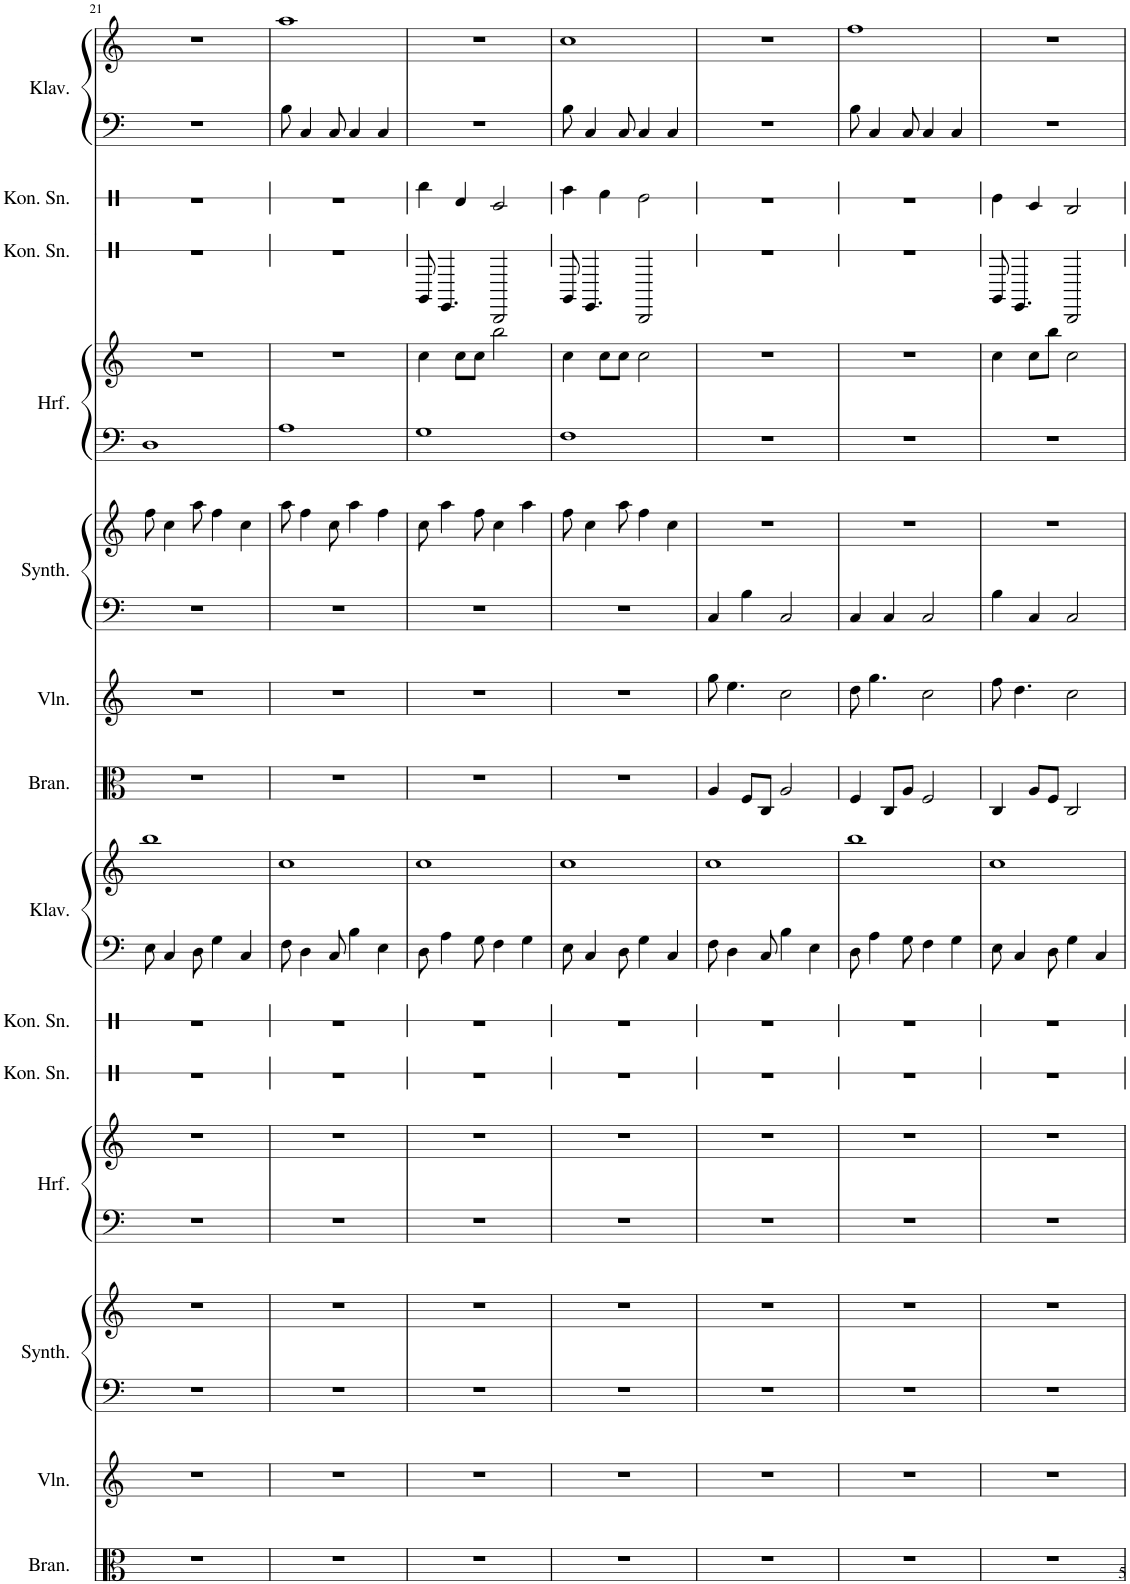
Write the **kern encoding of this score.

**kern	**kern	**kern	**kern	**kern	**kern	**kern	**kern	**kern	**kern	**kern	**kern	**kern	**kern	**kern	**kern	**kern	**kern	**kern	**kern
*part14	*part13	*part12	*part12	*part11	*part11	*part10	*part9	*part8	*part8	*part7	*part6	*part5	*part5	*part4	*part4	*part3	*part2	*part1	*part1
*staff20	*staff19	*staff18	*staff17	*staff16	*staff15	*staff14	*staff13	*staff12	*staff11	*staff10	*staff9	*staff8	*staff7	*staff6	*staff5	*staff4	*staff3	*staff2	*staff1
*I"Bratschen, StringInstrument	*I"Violinen, StringInstrument	*I"Pad Synthesizer, Warm Pad	*	*I"Harfe, Harp	*	*I"Konzert Snare Drum, Taiko	*I"Konzert Snare Drum, Taiko	*I"Klavier, Piano	*	*I"Bratschen, StringInstrument	*I"Violinen, StringInstrument	*I"Pad Synthesizer, Warm Pad	*	*I"Harfe, Harp	*	*I"Konzert Snare Drum, Taiko	*I"Konzert Snare Drum, Taiko	*I"Klavier, Piano	*
*I'Bran.	*I'Vln.	*I'Synth.	*	*I'Hrf.	*	*I'Kon. Sn.	*I'Kon. Sn.	*I'Klav.	*	*I'Bran.	*I'Vln.	*I'Synth.	*	*I'Hrf.	*	*I'Kon. Sn.	*I'Kon. Sn.	*I'Klav.	*
!!LO:PB:g=z
*clefC3	*clefG2	*clefF4	*clefG2	*clefF4	*clefG2	*clefX	*clefX	*clefF4	*clefG2	*clefC3	*clefG2	*clefF4	*clefG2	*clefF4	*clefG2	*clefX	*clefX	*clefF4	*clefG2
*k[]	*k[]	*k[]	*k[]	*k[]	*k[]	*k[]	*k[]	*k[]	*k[]	*k[]	*k[]	*k[]	*k[]	*k[]	*k[]	*k[]	*k[]	*k[]	*k[]
*M4/4	*M4/4	*M4/4	*M4/4	*M4/4	*M4/4	*M4/4	*M4/4	*M4/4	*M4/4	*M4/4	*M4/4	*M4/4	*M4/4	*M4/4	*M4/4	*M4/4	*M4/4	*M4/4	*M4/4
=21	=21	=21	=21	=21	=21	=21	=21	=21	=21	=21	=21	=21	=21	=21	=21	=21	=21	=21	=21
1r	1r	1r	1r	1r	1r	1r	1r	8E\	1bb	1r	1r	1r	8ff\	1D	1r	1r	1r	1r	1r
.	.	.	.	.	.	.	.	4C/	.	.	.	.	4cc\	.	.	.	.	.	.
.	.	.	.	.	.	.	.	8D\	.	.	.	.	8aa\	.	.	.	.	.	.
.	.	.	.	.	.	.	.	4G\	.	.	.	.	4ff\	.	.	.	.	.	.
.	.	.	.	.	.	.	.	4C/	.	.	.	.	4cc\	.	.	.	.	.	.
=22	=22	=22	=22	=22	=22	=22	=22	=22	=22	=22	=22	=22	=22	=22	=22	=22	=22	=22	=22
1r	1r	1r	1r	1r	1r	1r	1r	8F\	1cc	1r	1r	1r	8aa\	1A	1r	1r	1r	8B\	1aa
.	.	.	.	.	.	.	.	4D\	.	.	.	.	4ff\	.	.	.	.	4C/	.
.	.	.	.	.	.	.	.	8C/	.	.	.	.	8cc\	.	.	.	.	8C/	.
.	.	.	.	.	.	.	.	4B\	.	.	.	.	4aa\	.	.	.	.	4C/	.
.	.	.	.	.	.	.	.	4E\	.	.	.	.	4ff\	.	.	.	.	4C/	.
=23	=23	=23	=23	=23	=23	=23	=23	=23	=23	=23	=23	=23	=23	=23	=23	=23	=23	=23	=23
1r	1r	1r	1r	1r	1r	1r	1r	8D\	1cc	1r	1r	1r	8cc\	1G	4cc\	8A/	4bb\	1r	1r
.	.	.	.	.	.	.	.	4A\	.	.	.	.	4aa\	.	.	4.F/	.	.	.
.	.	.	.	.	.	.	.	.	.	.	.	.	.	.	8cc\L	.	4ee/	.	.
.	.	.	.	.	.	.	.	8G\	.	.	.	.	8ff\	.	8cc\J	.	.	.	.
.	.	.	.	.	.	.	.	4F\	.	.	.	.	4cc\	.	2bb\	2C/	2dd/	.	.
.	.	.	.	.	.	.	.	4G\	.	.	.	.	4aa\	.	.	.	.	.	.
=24	=24	=24	=24	=24	=24	=24	=24	=24	=24	=24	=24	=24	=24	=24	=24	=24	=24	=24	=24
1r	1r	1r	1r	1r	1r	1r	1r	8E\	1cc	1r	1r	1r	8ff\	1F	4cc\	8A/	4aa\	8B\	1cc
.	.	.	.	.	.	.	.	4C/	.	.	.	.	4cc\	.	.	4.F/	.	4C/	.
.	.	.	.	.	.	.	.	.	.	.	.	.	.	.	8cc\L	.	4gg\	.	.
.	.	.	.	.	.	.	.	8D\	.	.	.	.	8aa\	.	8cc\J	.	.	8C/	.
.	.	.	.	.	.	.	.	4G\	.	.	.	.	4ff\	.	2cc\	2C/	2ff\	4C/	.
.	.	.	.	.	.	.	.	4C/	.	.	.	.	4cc\	.	.	.	.	4C/	.
=25	=25	=25	=25	=25	=25	=25	=25	=25	=25	=25	=25	=25	=25	=25	=25	=25	=25	=25	=25
1r	1r	1r	1r	1r	1r	1r	1r	8F\	1cc	4A/	8gg\	4C/	1r	1r	1r	1r	1r	1r	1r
.	.	.	.	.	.	.	.	4D\	.	.	4.ee\	.	.	.	.	.	.	.	.
.	.	.	.	.	.	.	.	.	.	8F/L	.	4B\	.	.	.	.	.	.	.
.	.	.	.	.	.	.	.	8C/	.	8C/J	.	.	.	.	.	.	.	.	.
.	.	.	.	.	.	.	.	4B\	.	2A/	2cc\	2C/	.	.	.	.	.	.	.
.	.	.	.	.	.	.	.	4E\	.	.	.	.	.	.	.	.	.	.	.
=26	=26	=26	=26	=26	=26	=26	=26	=26	=26	=26	=26	=26	=26	=26	=26	=26	=26	=26	=26
1r	1r	1r	1r	1r	1r	1r	1r	8D\	1bb	4F/	8dd\	4C/	1r	1r	1r	1r	1r	8B\	1ff
.	.	.	.	.	.	.	.	4A\	.	.	4.gg\	.	.	.	.	.	.	4C/	.
.	.	.	.	.	.	.	.	.	.	8C/L	.	4C/	.	.	.	.	.	.	.
.	.	.	.	.	.	.	.	8G\	.	8A/J	.	.	.	.	.	.	.	8C/	.
.	.	.	.	.	.	.	.	4F\	.	2F/	2cc\	2C/	.	.	.	.	.	4C/	.
.	.	.	.	.	.	.	.	4G\	.	.	.	.	.	.	.	.	.	4C/	.
=27	=27	=27	=27	=27	=27	=27	=27	=27	=27	=27	=27	=27	=27	=27	=27	=27	=27	=27	=27
1r	1r	1r	1r	1r	1r	1r	1r	8E\	1cc	4C/	8ff\	4B\	1r	1r	4cc\	8A/	4ff\	1r	1r
.	.	.	.	.	.	.	.	4C/	.	.	4.dd\	.	.	.	.	4.F/	.	.	.
.	.	.	.	.	.	.	.	.	.	8A/L	.	4C/	.	.	8cc\L	.	4dd/	.	.
.	.	.	.	.	.	.	.	8D\	.	8F/J	.	.	.	.	8bb\J	.	.	.	.
.	.	.	.	.	.	.	.	4G\	.	2C/	2cc\	2C/	.	.	2cc\	2C/	2cc/	.	.
.	.	.	.	.	.	.	.	4C/	.	.	.	.	.	.	.	.	.	.	.
=	=	=	=	=	=	=	=	=	=	=	=	=	=	=	=	=	=	=	=
*-	*-	*-	*-	*-	*-	*-	*-	*-	*-	*-	*-	*-	*-	*-	*-	*-	*-	*-	*-
